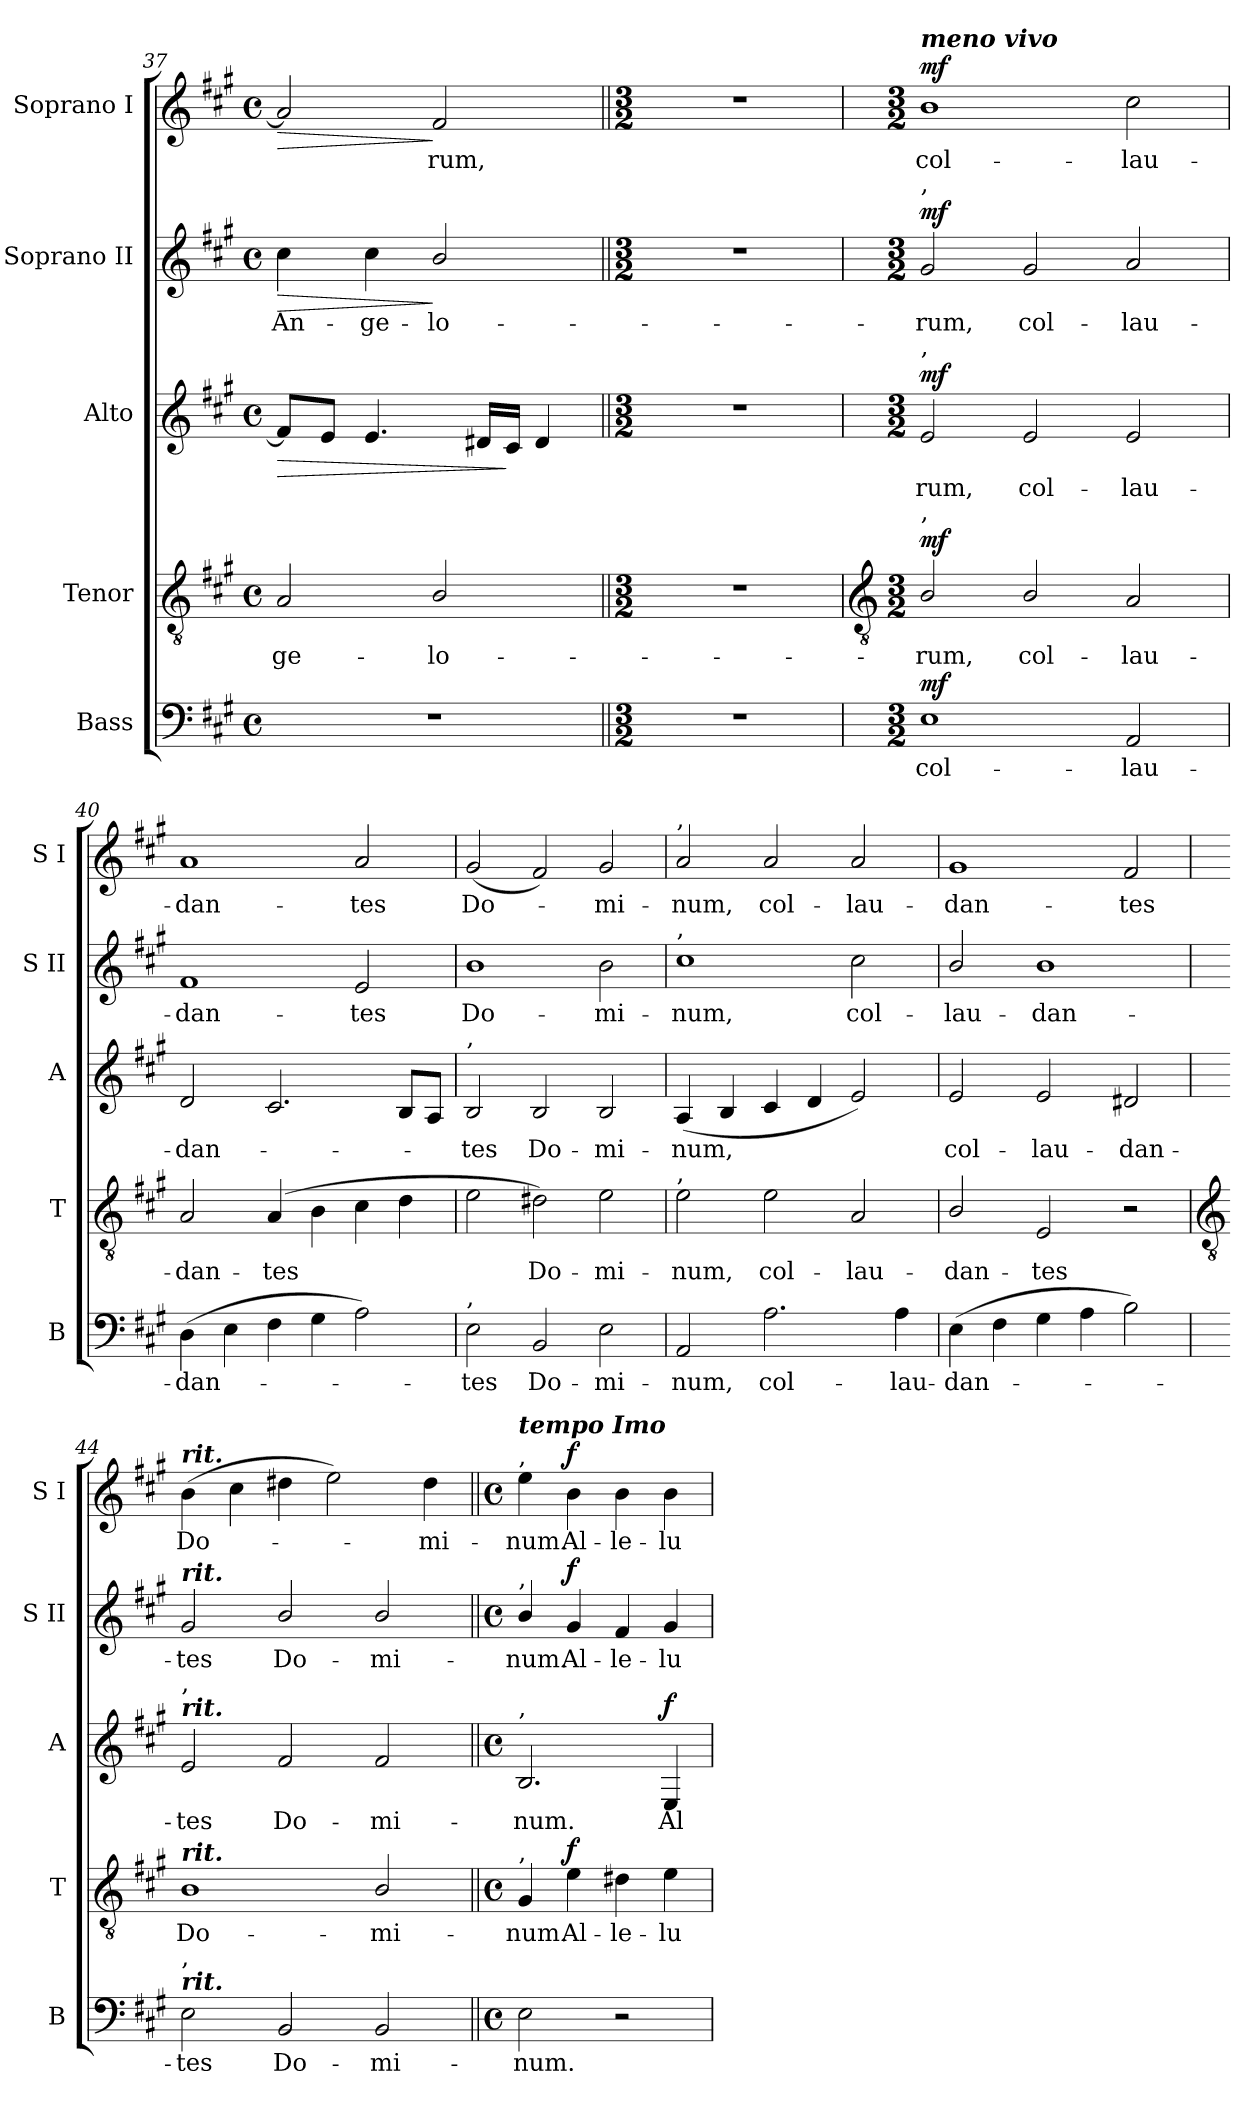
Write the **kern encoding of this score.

**kern	**text	**dynam	**kern	**text	**dynam	**kern	**text	**dynam	**kern	**text	**dynam	**kern	**text	**dynam
*part5	*part5	*part5	*part4	*part4	*part4	*part3	*part3	*part3	*part2	*part2	*part2	*part1	*part1	*part1
*staff5	*staff5	*staff5	*staff4	*staff4	*staff4	*staff3	*staff3	*staff3	*staff2	*staff2	*staff2	*staff1	*staff1	*staff1
*I"Bass	*	*	*I"Tenor	*	*	*I"Alto	*	*	*I"Soprano II	*	*	*I"Soprano I	*	*
*I'B	*	*	*I'T	*	*	*I'A	*	*	*I'S II	*	*	*I'S I	*	*
*clefF4	*	*	*clefGv2	*	*	*clefG2	*	*	*clefG2	*	*	*clefG2	*	*
*k[f#c#g#]	*	*	*k[f#c#g#]	*	*	*k[f#c#g#]	*	*	*k[f#c#g#]	*	*	*k[f#c#g#]	*	*
*A:	*	*	*A:	*	*	*A:	*	*	*A:	*	*	*A:	*	*
*M4/4	*	*	*M4/4	*	*	*M4/4	*	*	*M4/4	*	*	*M4/4	*	*
*met(c)	*	*	*met(c)	*	*	*met(c)	*	*	*met(c)	*	*	*met(c)	*	*
=37	=37	=37	=37	=37	=37	=37	=37	=37	=37	=37	=37	=37	=37	=37
!	!	!	!	!LO:LY:b	!	!	!	!LO:HP:b	!	!LO:LY:b	!LO:HP:b	!	!	!LO:HP:b
1r	.	.	2A	-ge-	.	8f#L]	.	>	4cc#	An-	>	2a]	.	>
.	.	.	.	.	.	8eJ	.	.	.	.	.	.	.	.
!	!	!	!	!	!	!	!	!	!	!LO:LY:b	!	!	!	!
.	.	.	.	.	.	4.e	.	.	4cc#	-ge-	.	.	.	.
!	!	!	!	!LO:LY:b	!	!	!	!	!	!LO:LY:b	!	!	!LO:LY:b	!
.	.	.	2B/	-lo-	.	.	.	.	2b/	-lo-	]	2f#	rum,	]
.	.	.	.	.	.	16d#XLL	.	.	.	.	.	.	.	.
.	.	.	.	.	.	16c#JJ	.	]	.	.	.	.	.	.
.	.	.	.	.	.	4d#	.	.	.	.	.	.	.	.
=38||	=38||	=38||	=38||	=38||	=38||	=38||	=38||	=38||	=38||	=38||	=38||	=38||	=38||	=38||
*M3/2	*	*	*M3/2	*	*	*M3/2	*	*	*M3/2	*	*	*M3/2	*	*
1.r	.	.	1.r	.	.	1.r	.	.	1.r	.	.	1.r	.	.
!!LO:LB:g=z
=39	=39	=39	=39	=39	=39	=39	=39	=39	=39	=39	=39	=39	=39	=39
*	*	*	*clefGv2	*	*	*	*	*	*	*	*	*	*	*
*M3/2	*	*	*M3/2	*	*	*M3/2	*	*	*M3/2	*	*	*M3/2	*	*
!	!	!	!	!	!	!	!	!	!	!	!	!LO:TX:a:Bi:t=meno vivo	!	!
!	!	!	!	!	!	!	!	!	!LO:TX:a:t=,	!	!	!	!	!
!	!	!	!	!	!	!LO:TX:a:t=,	!	!	!	!	!	!	!	!
!	!	!	!LO:TX:a:t=,	!	!	!	!	!	!	!	!	!	!	!
!	!LO:LY:b	!LO:DY:b	!	!LO:LY:b	!LO:DY:b	!	!LO:LY:b	!LO:DY:b	!	!LO:LY:b	!LO:DY:b	!	!LO:LY:b	!LO:DY:b
1E	col-	mf	2B/	-rum,	mf	2e	rum,	mf	2g#	-rum,	mf	1b	col-	mf
!	!	!	!	!LO:LY:b	!	!	!LO:LY:b	!	!	!LO:LY:b	!	!	!	!
.	.	.	2B/	col-	.	2e	col-	.	2g#	col-	.	.	.	.
!	!LO:LY:b	!	!	!LO:LY:b	!	!	!LO:LY:b	!	!	!LO:LY:b	!	!	!LO:LY:b	!
2AA	-lau-	.	2A	-lau-	.	2e	-lau-	.	2a	-lau-	.	2cc#	-lau-	.
=40	=40	=40	=40	=40	=40	=40	=40	=40	=40	=40	=40	=40	=40	=40
!	!LO:LY:b	!	!	!LO:LY:b	!	!	!LO:LY:b	!	!	!LO:LY:b	!	!	!LO:LY:b	!
(>4D	-dan-	.	2A	-dan-	.	2d	-dan-	.	1f#	-dan-	.	1a	-dan-	.
4E	.	.	.	.	.	.	.	.	.	.	.	.	.	.
!	!	!	!	!LO:LY:b	!	!	!	!	!	!	!	!	!	!
4F#	.	.	(>4A	-tes	.	2.c#	.	.	.	.	.	.	.	.
4G#	.	.	4B	.	.	.	.	.	.	.	.	.	.	.
!	!	!	!	!	!	!	!	!	!	!LO:LY:b	!	!	!LO:LY:b	!
2A)	.	.	4c#	.	.	.	.	.	2e	-tes	.	2a	-tes	.
.	.	.	4d	.	.	8BL	.	.	.	.	.	.	.	.
.	.	.	.	.	.	8AJ	.	.	.	.	.	.	.	.
=41	=41	=41	=41	=41	=41	=41	=41	=41	=41	=41	=41	=41	=41	=41
!	!	!	!	!	!	!LO:TX:a:t=,	!	!	!	!	!	!	!	!
!LO:TX:a:t=,	!	!	!	!	!	!	!	!	!	!	!	!	!	!
!	!LO:LY:b	!	!	!	!	!	!LO:LY:b	!	!	!LO:LY:b	!	!	!LO:LY:b	!
2E	tes	.	2e	.	.	2B	tes	.	1b	Do-	.	(<2g#	Do-	.
!	!LO:LY:b	!	!	!LO:LY:b	!	!	!LO:LY:b	!	!	!	!	!	!	!
2BB	Do-	.	2d#X)	Do-	.	2B	Do-	.	.	.	.	2f#)	.	.
!	!LO:LY:b	!	!	!LO:LY:b	!	!	!LO:LY:b	!	!	!LO:LY:b	!	!	!LO:LY:b	!
2E	-mi-	.	2e	-mi-	.	2B	-mi-	.	2b	-mi-	.	2g#	mi-	.
=42	=42	=42	=42	=42	=42	=42	=42	=42	=42	=42	=42	=42	=42	=42
!	!	!	!	!	!	!	!	!	!	!	!	!LO:TX:a:t=,	!	!
!	!	!	!	!	!	!	!	!	!LO:TX:a:t=,	!	!	!	!	!
!	!	!	!LO:TX:a:t=,	!	!	!	!	!	!	!	!	!	!	!
!	!LO:LY:b	!	!	!LO:LY:b	!	!	!LO:LY:b	!	!	!LO:LY:b	!	!	!LO:LY:b	!
2AA	-num,	.	2e	-num,	.	(<4A	-num,	.	1cc#	-num,	.	2a	-num,	.
.	.	.	.	.	.	4B	.	.	.	.	.	.	.	.
!	!LO:LY:b	!	!	!LO:LY:b	!	!	!	!	!	!	!	!	!LO:LY:b	!
2.A	col-	.	2e	col-	.	4c#	.	.	.	.	.	2a	col-	.
.	.	.	.	.	.	4d	.	.	.	.	.	.	.	.
!	!	!	!	!LO:LY:b	!	!	!	!	!	!LO:LY:b	!	!	!LO:LY:b	!
.	.	.	2A	-lau-	.	2e)	.	.	2cc#	col-	.	2a	-lau-	.
!	!LO:LY:b	!	!	!	!	!	!	!	!	!	!	!	!	!
4A	-lau-	.	.	.	.	.	.	.	.	.	.	.	.	.
=43	=43	=43	=43	=43	=43	=43	=43	=43	=43	=43	=43	=43	=43	=43
!	!LO:LY:b	!	!	!LO:LY:b	!	!	!LO:LY:b	!	!	!LO:LY:b	!	!	!LO:LY:b	!
(>4E	-dan-	.	2B/	-dan-	.	2e	col-	.	2b/	-lau-	.	1g#	-dan--	.
4F#	.	.	.	.	.	.	.	.	.	.	.	.	.	.
!	!	!	!	!LO:LY:b	!	!	!LO:LY:b	!	!	!LO:LY:b	!	!	!	!
4G#	.	.	2E	-tes	.	2e	-lau-	.	1b	-dan-	.	.	.	.
4A	.	.	.	.	.	.	.	.	.	.	.	.	.	.
!	!	!	!	!	!	!	!LO:LY:b	!	!	!	!	!	!LO:LY:b	!
2B)	.	.	2r	.	.	2d#X	-dan-	.	.	.	.	2f#	-tes	.
!!LO:LB:g=z
=44	=44	=44	=44	=44	=44	=44	=44	=44	=44	=44	=44	=44	=44	=44
*	*	*	*clefGv2	*	*	*	*	*	*	*	*	*	*	*
!	!	!	!	!	!	!	!	!	!	!	!	!LO:TX:a:Bi:t=rit.	!	!
!	!	!	!	!	!	!	!	!	!LO:TX:a:Bi:t=rit.	!	!	!	!	!
!	!	!	!	!	!	!LO:TX:a:Bi:t=rit.	!	!	!	!	!	!	!	!
!	!	!	!	!	!	!LO:TX:a:t=,	!	!	!	!	!	!	!	!
!	!	!	!LO:TX:a:Bi:t=rit.	!	!	!	!	!	!	!	!	!	!	!
!LO:TX:a:Bi:t=rit.	!	!	!	!	!	!	!	!	!	!	!	!	!	!
!LO:TX:a:t=,	!	!	!	!	!	!	!	!	!	!	!	!	!	!
!	!LO:LY:b	!	!	!LO:LY:b	!	!	!LO:LY:b	!	!	!LO:LY:b	!	!	!LO:LY:b	!
2E	tes	.	1B	Do-	.	2e	-tes	.	2g#	-tes	.	(>4b	Do-	.
.	.	.	.	.	.	.	.	.	.	.	.	4cc#	.	.
!	!LO:LY:b	!	!	!	!	!	!LO:LY:b	!	!	!LO:LY:b	!	!	!	!
2BB	Do-	.	.	.	.	2f#	Do-	.	2b/	Do-	.	4dd#X	.	.
.	.	.	.	.	.	.	.	.	.	.	.	2ee)	.	.
!	!LO:LY:b	!	!	!LO:LY:b	!	!	!LO:LY:b	!	!	!LO:LY:b	!	!	!	!
2BB	-mi-	.	2B/	-mi-	.	2f#	-mi-	.	2b/	-mi-	.	.	.	.
!	!	!	!	!	!	!	!	!	!	!	!	!	!LO:LY:b	!
.	.	.	.	.	.	.	.	.	.	.	.	4dd#	mi-	.
=45||	=45||	=45||	=45||	=45||	=45||	=45||	=45||	=45||	=45||	=45||	=45||	=45||	=45||	=45||
*M4/4	*	*	*M4/4	*	*	*M4/4	*	*	*M4/4	*	*	*M4/4	*	*
*met(c)	*	*	*met(c)	*	*	*met(c)	*	*	*met(c)	*	*	*met(c)	*	*
!	!	!	!	!	!	!	!	!	!	!	!	!LO:TX:a:t=,	!	!
!	!	!	!	!	!	!	!	!	!	!	!	!LO:TX:a:Bi:t=tempo Imo	!	!
!	!	!	!	!	!	!	!	!	!LO:TX:a:t=,	!	!	!	!	!
!	!	!	!	!	!	!LO:TX:a:t=,	!	!	!	!	!	!	!	!
!	!	!	!LO:TX:a:t=,	!	!	!	!	!	!	!	!	!	!	!
!	!LO:LY:b	!	!	!LO:LY:b	!	!	!LO:LY:b	!	!	!LO:LY:b	!	!	!LO:LY:b	!
2E	-num.	.	4G#	-num.	.	2.B	-num.	.	4b/	-num.	.	4ee	-num.	.
!	!	!	!	!LO:LY:b	!LO:DY:b	!	!	!	!	!LO:LY:b	!LO:DY:b	!	!LO:LY:b	!LO:DY:b
.	.	.	4e	Al-	f	.	.	.	4g#	Al-	f	4b	Al-	f
!	!	!	!	!LO:LY:b	!	!	!	!	!	!LO:LY:b	!	!	!LO:LY:b	!
2r	.	.	4d#X	-le-	.	.	.	.	4f#	-le-	.	4b	-le-	.
!	!	!	!	!LO:LY:b	!	!	!LO:LY:b	!LO:DY:b	!	!LO:LY:b	!	!	!LO:LY:b	!
.	.	.	4e	-lu-	.	4E	Al-	f	4g#	-lu-	.	4b	-lu-	.
=	=	=	=	=	=	=	=	=	=	=	=	=	=	=
*-	*-	*-	*-	*-	*-	*-	*-	*-	*-	*-	*-	*-	*-	*-
